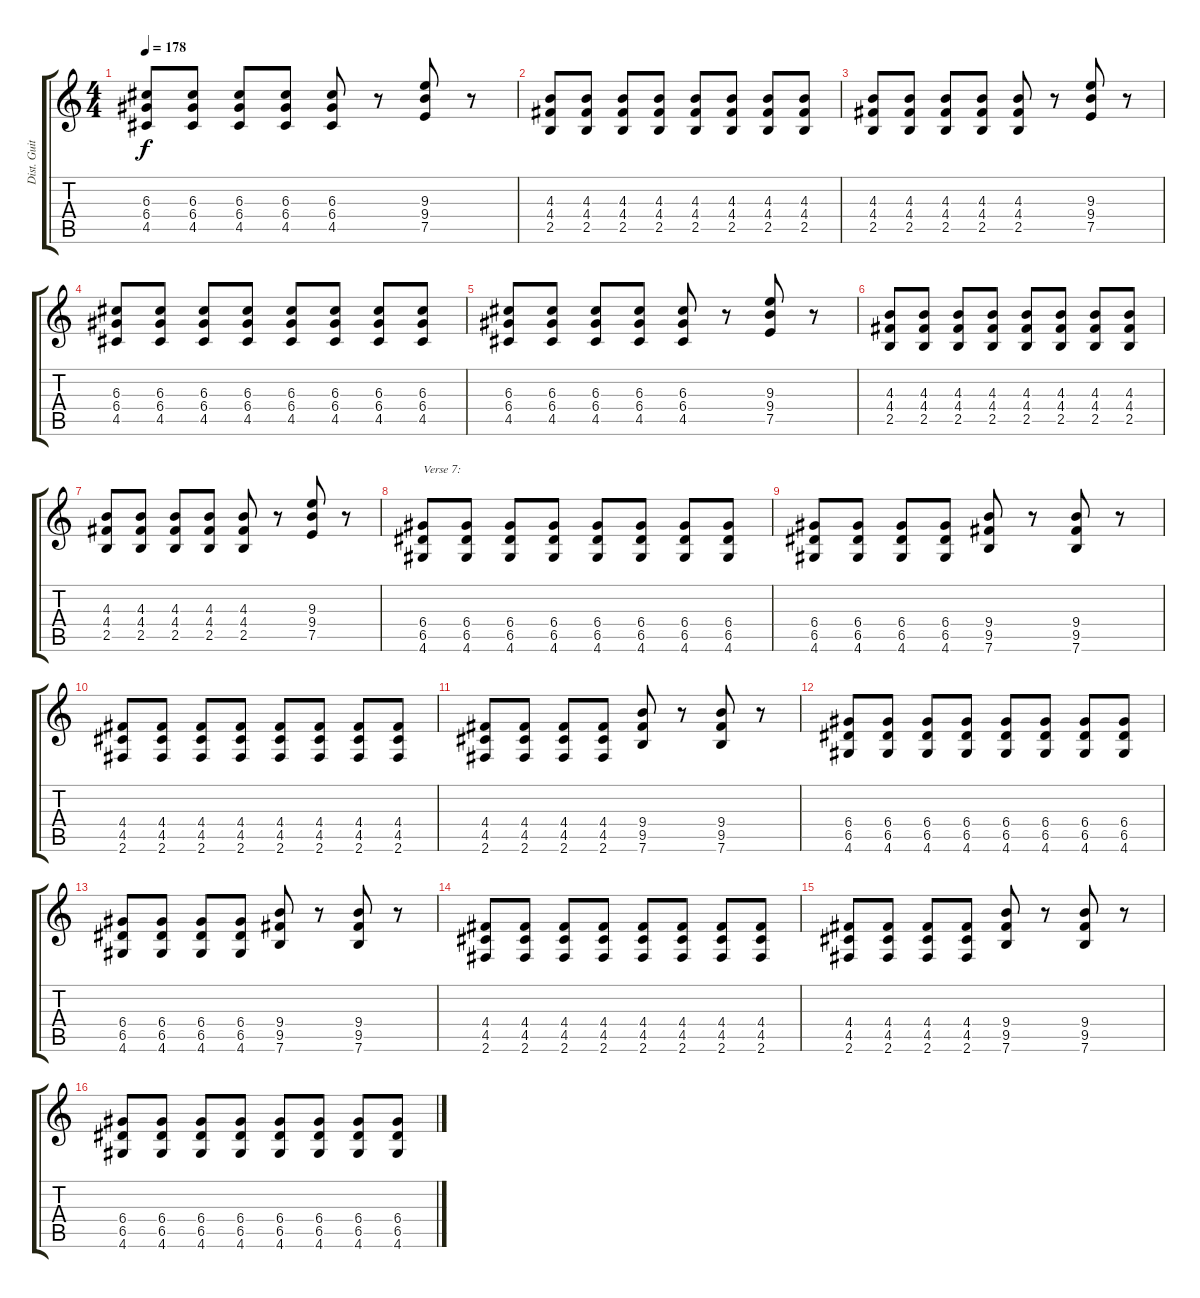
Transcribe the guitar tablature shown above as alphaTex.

\track ("Dist. Guitar 2" "Dist. Guit") {instrument distortionguitar}
\staff {score tabs}
\tuning (E4 B3 G3 D3 A2 E2) {hide}
\ts (4 4)
\tempo 178
\clef g2
\ks c
(6.3 6.4 4.5).8{dy f} (6.3 6.4 4.5).8 (6.3 6.4 4.5).8 (6.3 6.4 4.5).8 (6.3 6.4 4.5).8 r.8 (9.3 9.4 7.5).8 r.8 |
(4.3 4.4 2.5).8 (4.3 4.4 2.5).8 (4.3 4.4 2.5).8 (4.3 4.4 2.5).8 (4.3 4.4 2.5).8 (4.3 4.4 2.5).8 (4.3 4.4 2.5).8 (4.3 4.4 2.5).8 |
(4.3 4.4 2.5).8 (4.3 4.4 2.5).8 (4.3 4.4 2.5).8 (4.3 4.4 2.5).8 (4.3 4.4 2.5).8 r.8 (9.3 9.4 7.5).8 r.8 |
(6.3 6.4 4.5).8 (6.3 6.4 4.5).8 (6.3 6.4 4.5).8 (6.3 6.4 4.5).8 (6.3 6.4 4.5).8 (6.3 6.4 4.5).8 (6.3 6.4 4.5).8 (6.3 6.4 4.5).8 |
(6.3 6.4 4.5).8 (6.3 6.4 4.5).8 (6.3 6.4 4.5).8 (6.3 6.4 4.5).8 (6.3 6.4 4.5).8 r.8 (9.3 9.4 7.5).8 r.8 |
(4.3 4.4 2.5).8 (4.3 4.4 2.5).8 (4.3 4.4 2.5).8 (4.3 4.4 2.5).8 (4.3 4.4 2.5).8 (4.3 4.4 2.5).8 (4.3 4.4 2.5).8 (4.3 4.4 2.5).8 |
(4.3 4.4 2.5).8 (4.3 4.4 2.5).8 (4.3 4.4 2.5).8 (4.3 4.4 2.5).8 (4.3 4.4 2.5).8 r.8 (9.3 9.4 7.5).8 r.8 |
(6.4 6.5 4.6).8{txt "Verse 7:" volume 10 instrument distortionguitar} (6.4 6.5 4.6).8 (6.4 6.5 4.6).8 (6.4 6.5 4.6).8 (6.4 6.5 4.6).8 (6.4 6.5 4.6).8 (6.4 6.5 4.6).8 (6.4 6.5 4.6).8 |
(6.4 6.5 4.6).8 (6.4 6.5 4.6).8 (6.4 6.5 4.6).8 (6.4 6.5 4.6).8 (9.4 9.5 7.6).8 r.8 (9.4 9.5 7.6).8 r.8 |
(4.4 4.5 2.6).8 (4.4 4.5 2.6).8 (4.4 4.5 2.6).8 (4.4 4.5 2.6).8 (4.4 4.5 2.6).8 (4.4 4.5 2.6).8 (4.4 4.5 2.6).8 (4.4 4.5 2.6).8 |
(4.4 4.5 2.6).8 (4.4 4.5 2.6).8 (4.4 4.5 2.6).8 (4.4 4.5 2.6).8 (9.4 9.5 7.6).8 r.8 (9.4 9.5 7.6).8 r.8 |
(6.4 6.5 4.6).8 (6.4 6.5 4.6).8 (6.4 6.5 4.6).8 (6.4 6.5 4.6).8 (6.4 6.5 4.6).8 (6.4 6.5 4.6).8 (6.4 6.5 4.6).8 (6.4 6.5 4.6).8 |
(6.4 6.5 4.6).8 (6.4 6.5 4.6).8 (6.4 6.5 4.6).8 (6.4 6.5 4.6).8 (9.4 9.5 7.6).8 r.8 (9.4 9.5 7.6).8 r.8 |
(4.4 4.5 2.6).8 (4.4 4.5 2.6).8 (4.4 4.5 2.6).8 (4.4 4.5 2.6).8 (4.4 4.5 2.6).8 (4.4 4.5 2.6).8 (4.4 4.5 2.6).8 (4.4 4.5 2.6).8 |
(4.4 4.5 2.6).8 (4.4 4.5 2.6).8 (4.4 4.5 2.6).8 (4.4 4.5 2.6).8 (9.4 9.5 7.6).8 r.8 (9.4 9.5 7.6).8 r.8 |
(6.4 6.5 4.6).8 (6.4 6.5 4.6).8 (6.4 6.5 4.6).8 (6.4 6.5 4.6).8 (6.4 6.5 4.6).8 (6.4 6.5 4.6).8 (6.4 6.5 4.6).8 (6.4 6.5 4.6).8
